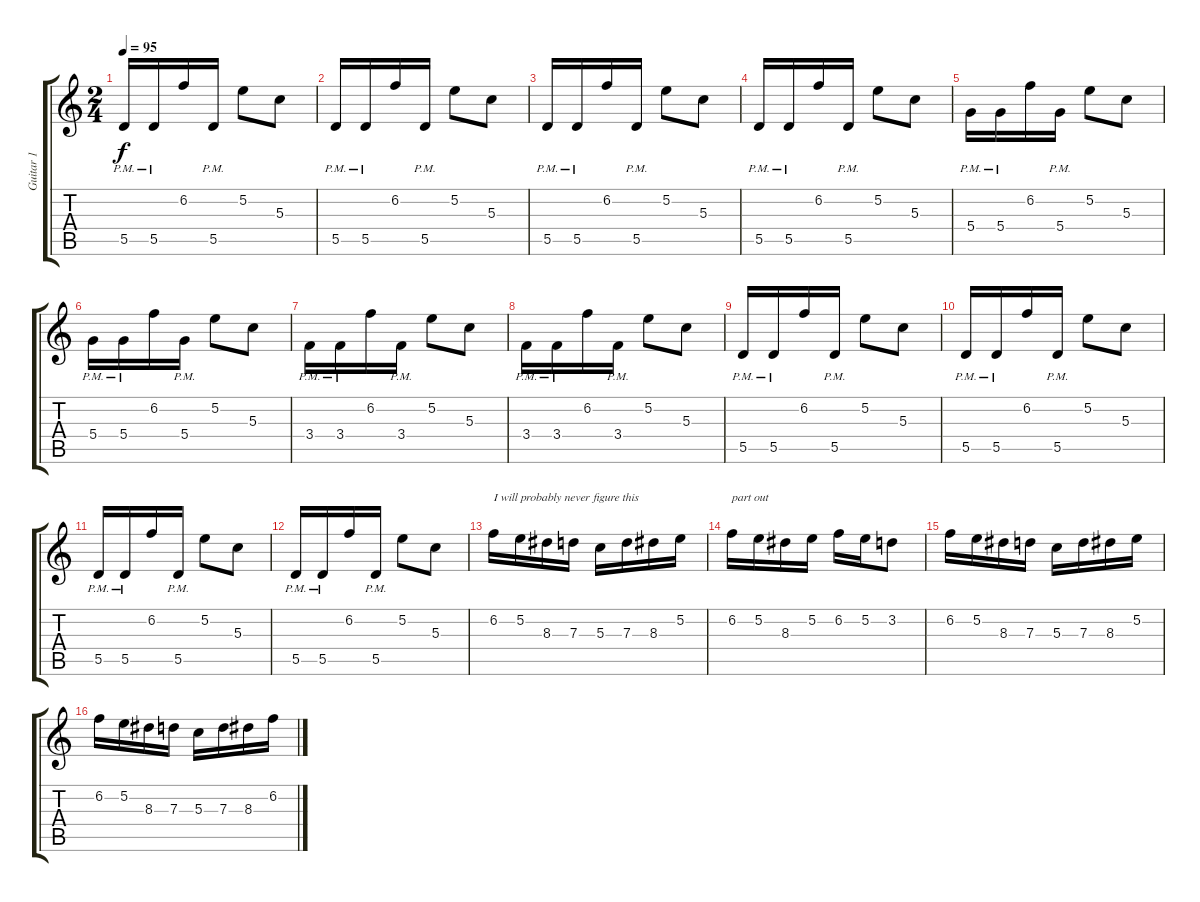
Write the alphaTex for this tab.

\track ("Guitar 1" "Guitar 1") {instrument distortionguitar}
\staff {score tabs}
\tuning (E4 B3 G3 D3 A2 D2) {hide}
\ts (2 4)
\tempo 95
\clef g2
\ks c
5.5{pm}.16{dy f} 5.5{pm}.16 6.2.16 5.5{pm}.16 5.2.8 5.3.8 |
5.5{pm}.16 5.5{pm}.16 6.2.16 5.5{pm}.16 5.2.8 5.3.8 |
5.5{pm}.16 5.5{pm}.16 6.2.16 5.5{pm}.16 5.2.8 5.3.8 |
5.5{pm}.16 5.5{pm}.16 6.2.16 5.5{pm}.16 5.2.8 5.3.8 |
5.4{pm}.16 5.4{pm}.16 6.2.16 5.4{pm}.16 5.2.8 5.3.8 |
5.4{pm}.16 5.4{pm}.16 6.2.16 5.4{pm}.16 5.2.8 5.3.8 |
3.4{pm}.16 3.4{pm}.16 6.2.16 3.4{pm}.16 5.2.8 5.3.8 |
3.4{pm}.16 3.4{pm}.16 6.2.16 3.4{pm}.16 5.2.8 5.3.8 |
5.5{pm}.16 5.5{pm}.16 6.2.16 5.5{pm}.16 5.2.8 5.3.8 |
5.5{pm}.16 5.5{pm}.16 6.2.16 5.5{pm}.16 5.2.8 5.3.8 |
5.5{pm}.16 5.5{pm}.16 6.2.16 5.5{pm}.16 5.2.8 5.3.8 |
5.5{pm}.16 5.5{pm}.16 6.2.16 5.5{pm}.16 5.2.8 5.3.8 |
6.2.16{txt "I will probably never figure this         "} 5.2.16 8.3.16 7.3.16 5.3.16 7.3.16 8.3.16 5.2.16 |
6.2.16{txt "part out"} 5.2.16 8.3.16 5.2.16 6.2.16 5.2.16 3.2.8 |
6.2.16 5.2.16 8.3.16 7.3.16 5.3.16 7.3.16 8.3.16 5.2.16 |
6.2.16 5.2.16 8.3.16 7.3.16 5.3.16 7.3.16 8.3.16 6.2.16
